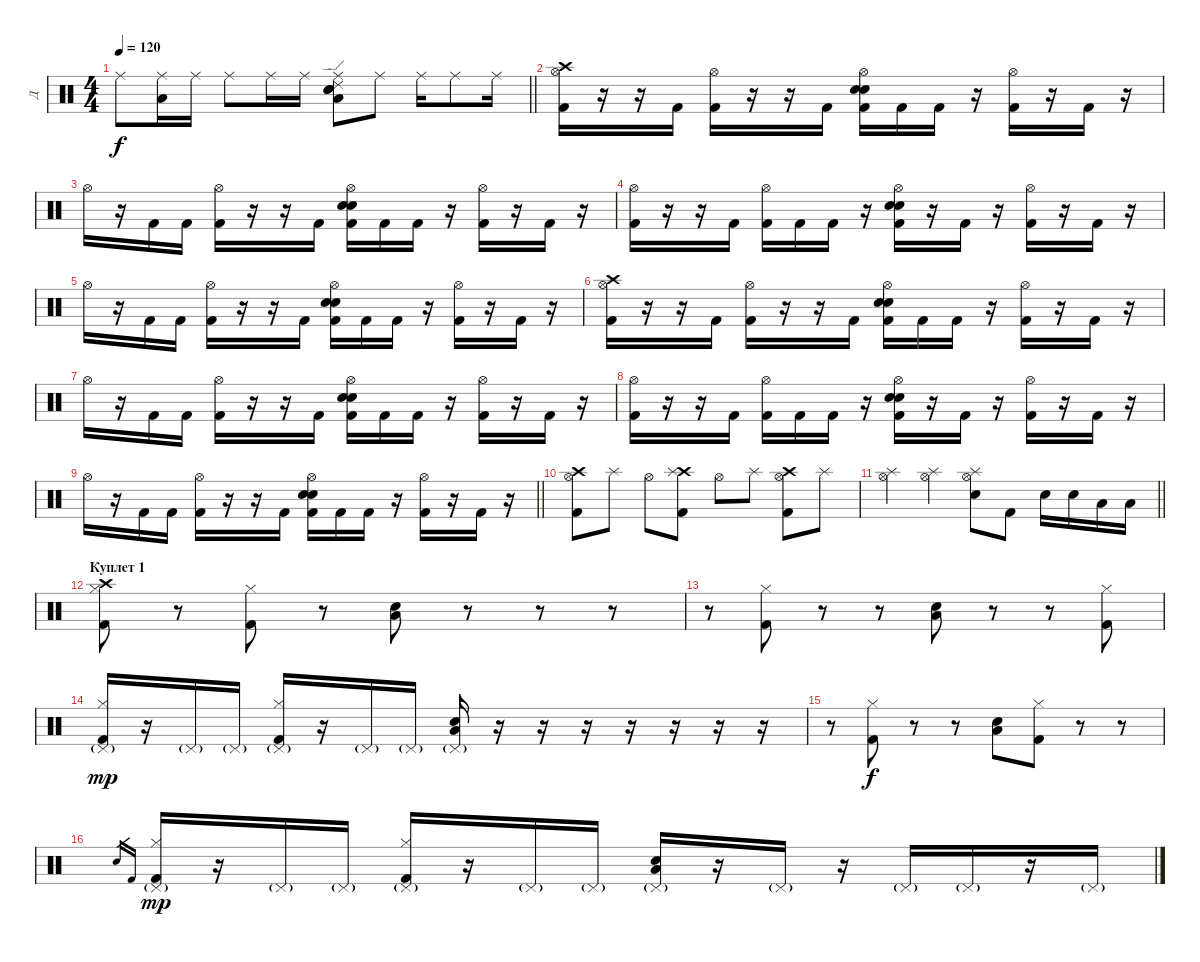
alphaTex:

\track ("Д" "Д") {instrument percussion}
\staff {score}
\articulation defaults
\ts (4 4)
\tempo 120
\clef neutral
\barLineRight lightlight
\ks c "Ride (middle)".8{dy f}
("Low Tom (hit)" "Ride (middle)").16 "Ride (middle)".16 "Ride (middle)".8 "Ride (middle)".16 "Ride (middle)".16 ("Ride (edge) 2" "Electric Snare (hit)" "Electric Snare (hit)" "Low Floor Tom (hit)" "Ride (middle)").8 "Ride (middle)".8 "Ride (middle)".16 "Ride (middle)".8 "Ride (middle)".16 |
\section ("" "")
("Crash high (hit)" "Kick (hit) 2" "Hi-Hat (open)").16 r.16 r.16 "Kick (hit) 2".16 ("Kick (hit) 2" "Hi-Hat (open)").16 r.16 r.16 "Kick (hit) 2".16 ("Electric Snare (hit)" "Electric Snare (hit)" "Kick (hit) 2" "Hi-Hat (open)").16 "Kick (hit) 2".16 "Kick (hit) 2".16 r.16 ("Kick (hit) 2" "Hi-Hat (open)").16 r.16 "Kick (hit) 2".16 r.16 |
"Hi-Hat (open)".16 r.16 "Kick (hit) 2".16 "Kick (hit) 2".16 ("Kick (hit) 2" "Hi-Hat (open)").16 r.16 r.16 "Kick (hit) 2".16 ("Electric Snare (hit)" "Electric Snare (hit)" "Kick (hit) 2" "Hi-Hat (open)").16 "Kick (hit) 2".16 "Kick (hit) 2".16 r.16 ("Kick (hit) 2" "Hi-Hat (open)").16 r.16 "Kick (hit) 2".16 r.16 |
("Kick (hit) 2" "Hi-Hat (open)").16 r.16 r.16 "Kick (hit) 2".16 ("Kick (hit) 2" "Hi-Hat (open)").16 "Kick (hit) 2".16 "Kick (hit) 2".16 r.16 ("Electric Snare (hit)" "Electric Snare (hit)" "Kick (hit) 2" "Hi-Hat (open)").16 r.16 "Kick (hit) 2".16 r.16 ("Kick (hit) 2" "Hi-Hat (open)").16 r.16 "Kick (hit) 2".16 r.16 |
"Hi-Hat (open)".16 r.16 "Kick (hit) 2".16 "Kick (hit) 2".16 ("Kick (hit) 2" "Hi-Hat (open)").16 r.16 r.16 "Kick (hit) 2".16 ("Electric Snare (hit)" "Electric Snare (hit)" "Kick (hit) 2" "Hi-Hat (open)").16 "Kick (hit) 2".16 "Kick (hit) 2".16 r.16 ("Kick (hit) 2" "Hi-Hat (open)").16 r.16 "Kick (hit) 2".16 r.16 |
("Crash high (hit)" "Kick (hit) 2" "Hi-Hat (open)").16 r.16 r.16 "Kick (hit) 2".16 ("Kick (hit) 2" "Hi-Hat (open)").16 r.16 r.16 "Kick (hit) 2".16 ("Electric Snare (hit)" "Electric Snare (hit)" "Kick (hit) 2" "Hi-Hat (open)").16 "Kick (hit) 2".16 "Kick (hit) 2".16 r.16 ("Kick (hit) 2" "Hi-Hat (open)").16 r.16 "Kick (hit) 2".16 r.16 |
"Hi-Hat (open)".16 r.16 "Kick (hit) 2".16 "Kick (hit) 2".16 ("Kick (hit) 2" "Hi-Hat (open)").16 r.16 r.16 "Kick (hit) 2".16 ("Electric Snare (hit)" "Electric Snare (hit)" "Kick (hit) 2" "Hi-Hat (open)").16 "Kick (hit) 2".16 "Kick (hit) 2".16 r.16 ("Kick (hit) 2" "Hi-Hat (open)").16 r.16 "Kick (hit) 2".16 r.16 |
("Kick (hit) 2" "Hi-Hat (open)").16 r.16 r.16 "Kick (hit) 2".16 ("Kick (hit) 2" "Hi-Hat (open)").16 "Kick (hit) 2".16 "Kick (hit) 2".16 r.16 ("Electric Snare (hit)" "Electric Snare (hit)" "Kick (hit) 2" "Hi-Hat (open)").16 r.16 "Kick (hit) 2".16 r.16 ("Kick (hit) 2" "Hi-Hat (open)").16 r.16 "Kick (hit) 2".16 r.16 |
\barLineRight lightlight "Hi-Hat (open)".16
r.16 "Kick (hit) 2".16 "Kick (hit) 2".16 ("Kick (hit) 2" "Hi-Hat (open)").16 r.16 r.16 "Kick (hit) 2".16 ("Electric Snare (hit)" "Electric Snare (hit)" "Kick (hit) 2" "Hi-Hat (open)").16 "Kick (hit) 2".16 "Kick (hit) 2".16 r.16 ("Kick (hit) 2" "Hi-Hat (open)").16 r.16 "Kick (hit) 2".16 r.16 |
("Crash high (hit)" "Kick (hit) 2" "Hi-Hat (open)").8 "Splash (hit)".8 "Hi-Hat (open)".8 ("Crash high (hit)" "Kick (hit) 2" "Splash (hit)").8 "Hi-Hat (open)".8 "Splash (hit)".8 ("Crash high (hit)" "Kick (hit) 2" "Hi-Hat (open)").8 "Splash (hit)".8 |
\barLineRight lightlight
("Splash (hit)" "Hi-Hat (open)").4 ("Splash (hit)" "Hi-Hat (open)").4 ("Electric Snare (hit)" "Splash (hit)" "Hi-Hat (open)").8 "Kick (hit) 2".8 "Electric Snare (hit)".16 "Electric Snare (hit)".16 "Low Floor Tom (hit)".16 "Low Floor Tom (hit)".16 |
\section ("" "Куплет 1")
("Crash high (hit)" "Hi-Hat (closed)" "Kick (hit) 2").8 r.8 ("Hi-Hat (closed)" "Kick (hit) 2").8 r.8 ("Low Tom (hit)" "Electric Snare (hit)").8 r.8 r.8 r.8 |
r.8 ("Hi-Hat (closed)" "Kick (hit) 2").8 r.8 r.8 ("Low Tom (hit)" "Electric Snare (hit)").8 r.8 r.8 ("Hi-Hat (closed)" "Kick (hit) 2").8 |
("Pedal Hi-Hat (hit)"{g} "Hi-Hat (closed)" "Kick (hit) 2").16{dy mp} r.16 "Pedal Hi-Hat (hit)"{g}.16 "Pedal Hi-Hat (hit)"{g}.16 ("Pedal Hi-Hat (hit)"{g} "Hi-Hat (closed)" "Kick (hit) 2").16 r.16 "Pedal Hi-Hat (hit)"{g}.16 "Pedal Hi-Hat (hit)"{g}.16 ("Pedal Hi-Hat (hit)"{g} "Low Tom (hit)" "Electric Snare (hit)").16 r.16 r.16 r.16 r.16 r.16 r.16 r.16 |
r.8 ("Hi-Hat (closed)" "Kick (hit) 2").8{dy f} r.8 r.8 ("Low Tom (hit)" "Electric Snare (hit)").8 ("Hi-Hat (closed)" "Kick (hit) 2").8 r.8 r.8 |
"Snare (hit)".16{gr} "Kick (hit) 2".16{gr} ("Pedal Hi-Hat (hit)"{g} "Hi-Hat (closed)" "Kick (hit) 2").16{dy mp} r.16 "Pedal Hi-Hat (hit)"{g}.16 "Pedal Hi-Hat (hit)"{g}.16 ("Pedal Hi-Hat (hit)"{g} "Hi-Hat (closed)" "Kick (hit) 2").16 r.16 "Pedal Hi-Hat (hit)"{g}.16 "Pedal Hi-Hat (hit)"{g}.16 ("Pedal Hi-Hat (hit)"{g} "Low Tom (hit)" "Electric Snare (hit)").16 r.16 "Pedal Hi-Hat (hit)"{g}.16 r.16 "Pedal Hi-Hat (hit)"{g}.16 "Pedal Hi-Hat (hit)"{g}.16 r.16 "Pedal Hi-Hat (hit)"{g}.16
